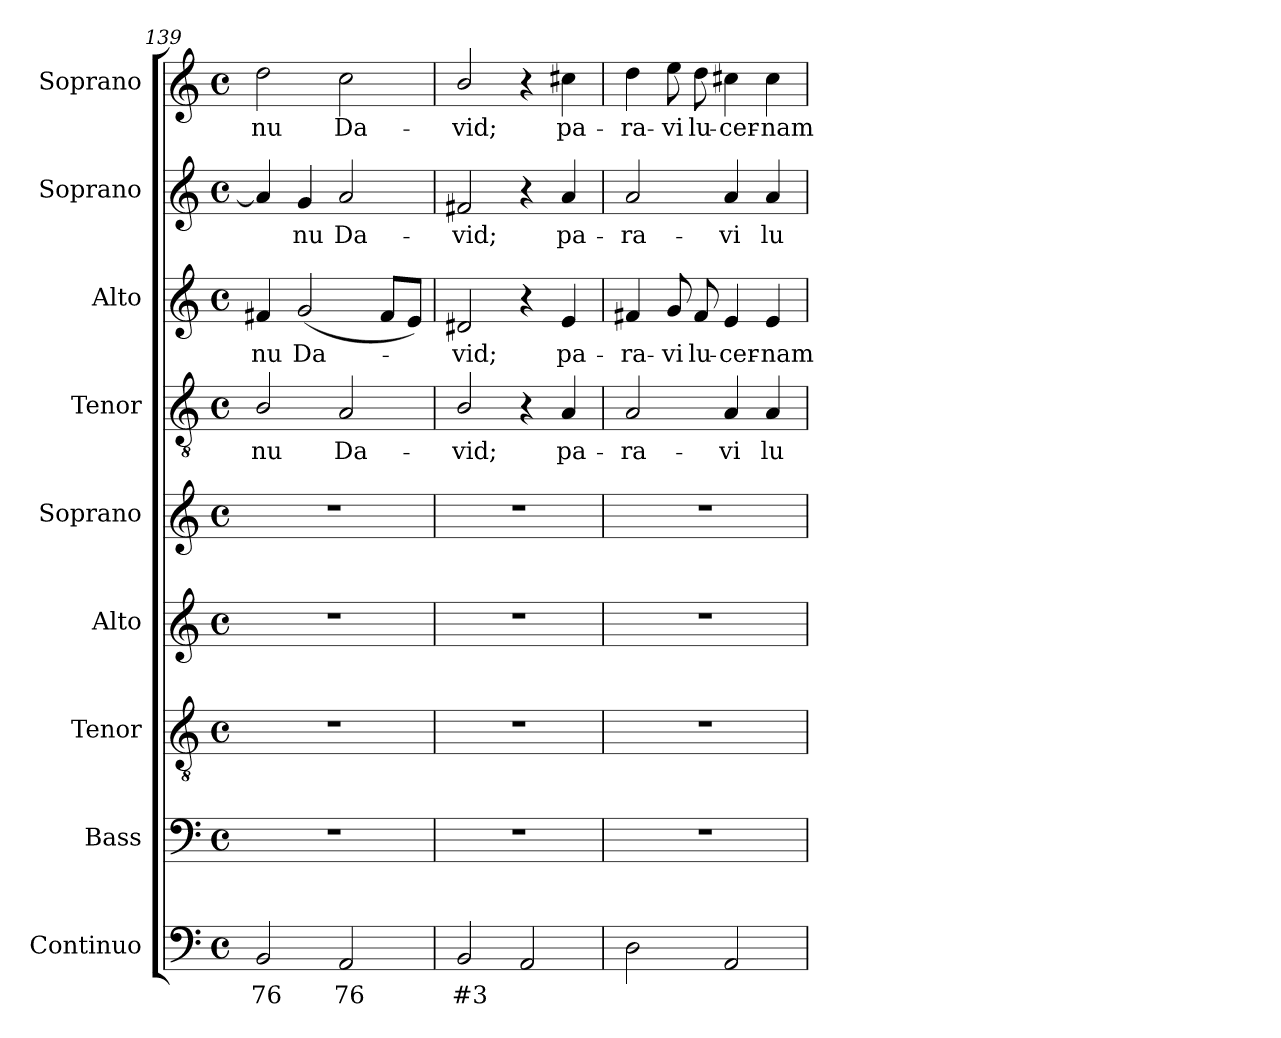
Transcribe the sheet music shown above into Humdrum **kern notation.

**kern	**text	**kern	**kern	**kern	**kern	**kern	**text	**kern	**text	**kern	**text	**kern	**text
*part9	*part9	*part8	*part7	*part6	*part5	*part4	*part4	*part3	*part3	*part2	*part2	*part1	*part1
*staff9	*staff9	*staff8	*staff7	*staff6	*staff5	*staff4	*staff4	*staff3	*staff3	*staff2	*staff2	*staff1	*staff1
*I"Continuo	*	*I"Bass	*I"Tenor	*I"Alto	*I"Soprano	*I"Tenor	*	*I"Alto	*	*I"Soprano	*	*I"Soprano	*
*I'Cont.	*	*I'B.	*I'T.	*I'A.	*I'S.	*I'T.	*	*I'A.	*	*I'S.	*	*I'S.	*
!!LO:PB:g=z
*clefF4	*	*clefF4	*clefGv2	*clefG2	*clefG2	*clefGv2	*	*clefG2	*	*clefG2	*	*clefG2	*
*	*	*	*ITrd7c12	*	*	*ITrd7c12	*	*	*	*	*	*	*
*k[]	*	*k[]	*k[]	*k[]	*k[]	*k[]	*	*k[]	*	*k[]	*	*k[]	*
*C:	*	*C:	*C:	*C:	*C:	*C:	*	*C:	*	*C:	*	*C:	*
*M4/4	*	*M4/4	*M4/4	*M4/4	*M4/4	*M4/4	*	*M4/4	*	*M4/4	*	*M4/4	*
*met(c)	*	*met(c)	*met(c)	*met(c)	*met(c)	*met(c)	*	*met(c)	*	*met(c)	*	*met(c)	*
=139	=139	=139	=139	=139	=139	=139	=139	=139	=139	=139	=139	=139	=139
!	!LO:LY:b:color=#000000	!	!	!	!	!	!	!	!	!	!	!	!
!	!	!	!	!	!	!	!LO:LY:b:color=#000000	!	!	!	!	!	!
!	!	!	!	!	!	!	!	!	!LO:LY:b:color=#000000	!	!	!	!
!	!	!	!	!	!	!	!	!	!	!	!	!	!LO:LY:b:color=#000000
2BBi/	76	1r	1r	1r	1r	2BBi/	-nu	4f#Xi/	-nu	4ai/]	.	2ddi\	-nu
!	!	!	!	!	!	!	!	!	!LO:LY:b:color=#000000	!	!	!	!
!	!	!	!	!	!	!	!	!	!	!	!LO:LY:b:color=#000000	!	!
.	.	.	.	.	.	.	.	(2gi/	Da-	4gi/	-nu	.	.
!	!LO:LY:b:color=#000000	!	!	!	!	!	!	!	!	!	!	!	!
!	!	!	!	!	!	!	!LO:LY:b:color=#000000	!	!	!	!	!	!
!	!	!	!	!	!	!	!	!	!	!	!LO:LY:b:color=#000000	!	!
!	!	!	!	!	!	!	!	!	!	!	!	!	!LO:LY:b:color=#000000
2AAi/	76	.	.	.	.	2AAi/	Da-	.	.	2ai/	Da-	2cci\	Da-
.	.	.	.	.	.	.	.	8f#i/L	.	.	.	.	.
.	.	.	.	.	.	.	.	8ei/J)	.	.	.	.	.
=140	=140	=140	=140	=140	=140	=140	=140	=140	=140	=140	=140	=140	=140
!	!LO:LY:b:color=#000000	!	!	!	!	!	!	!	!	!	!	!	!
!	!	!	!	!	!	!	!LO:LY:b:color=#000000	!	!	!	!	!	!
!	!	!	!	!	!	!	!	!	!LO:LY:b:color=#000000	!	!	!	!
!	!	!	!	!	!	!	!	!	!	!	!LO:LY:b:color=#000000	!	!
!	!	!	!	!	!	!	!	!	!	!	!	!	!LO:LY:b:color=#000000
2BBi/	#3	1r	1r	1r	1r	2BBi/	-vid;	2d#Xi/	-vid;	2f#Xi/	-vid;	2bi/	-vid;
2AAi/	.	.	.	.	.	4r	.	4r	.	4r	.	4r	.
!	!	!	!	!	!	!	!LO:LY:b:color=#000000	!	!	!	!	!	!
!	!	!	!	!	!	!	!	!	!LO:LY:b:color=#000000	!	!	!	!
!	!	!	!	!	!	!	!	!	!	!	!LO:LY:b:color=#000000	!	!
!	!	!	!	!	!	!	!	!	!	!	!	!	!LO:LY:b:color=#000000
.	.	.	.	.	.	4AAi/	pa-	4ei/	pa-	4ai/	pa-	4cc#Xi\	pa-
=141	=141	=141	=141	=141	=141	=141	=141	=141	=141	=141	=141	=141	=141
!	!	!	!	!	!	!	!LO:LY:b:color=#000000	!	!	!	!	!	!
!	!	!	!	!	!	!	!	!	!LO:LY:b:color=#000000	!	!	!	!
!	!	!	!	!	!	!	!	!	!	!	!LO:LY:b:color=#000000	!	!
!	!	!	!	!	!	!	!	!	!	!	!	!	!LO:LY:b:color=#000000
2Di\	.	1r	1r	1r	1r	2AAi/	-ra-	4f#Xi/	-ra-	2ai/	-ra-	4ddi\	-ra-
!	!	!	!	!	!	!	!	!	!LO:LY:b:color=#000000	!	!	!	!
!	!	!	!	!	!	!	!	!	!	!	!	!	!LO:LY:b:color=#000000
.	.	.	.	.	.	.	.	8gi/	-vi	.	.	8eei\	-vi
!	!	!	!	!	!	!	!	!	!LO:LY:b:color=#000000	!	!	!	!
!	!	!	!	!	!	!	!	!	!	!	!	!	!LO:LY:b:color=#000000
.	.	.	.	.	.	.	.	8f#i/	lu-	.	.	8ddi\	lu-
!	!	!	!	!	!	!	!LO:LY:b:color=#000000	!	!	!	!	!	!
!	!	!	!	!	!	!	!	!	!LO:LY:b:color=#000000	!	!	!	!
!	!	!	!	!	!	!	!	!	!	!	!LO:LY:b:color=#000000	!	!
!	!	!	!	!	!	!	!	!	!	!	!	!	!LO:LY:b:color=#000000
2AAi/	.	.	.	.	.	4AAi/	-vi	4ei/	-cer-	4ai/	-vi	4cc#Xi\	-cer-
!	!	!	!	!	!	!	!LO:LY:b:color=#000000	!	!	!	!	!	!
!	!	!	!	!	!	!	!	!	!LO:LY:b:color=#000000	!	!	!	!
!	!	!	!	!	!	!	!	!	!	!	!LO:LY:b:color=#000000	!	!
!	!	!	!	!	!	!	!	!	!	!	!	!	!LO:LY:b:color=#000000
.	.	.	.	.	.	4AAi/	lu-	4ei/	-nam	4ai/	lu-	4cc#i\	-nam
=	=	=	=	=	=	=	=	=	=	=	=	=	=
*-	*-	*-	*-	*-	*-	*-	*-	*-	*-	*-	*-	*-	*-
